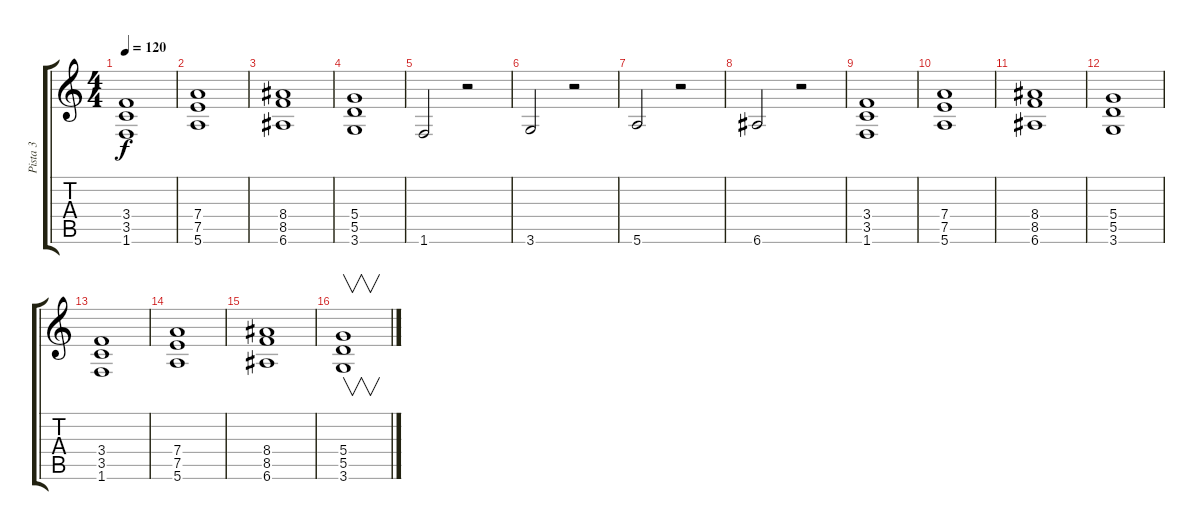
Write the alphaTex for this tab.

\track ("Pista 3" "Pista 3") {instrument acousticguitarnylon}
\staff {score tabs}
\tuning (E4 B3 G3 D3 A2 E2) {hide}
\ts (4 4)
\tempo 120
\clef g2
\ks c
(3.4 3.5 1.6).1{dy f} |
(7.4 7.5 5.6).1 |
(8.4 8.5 6.6).1 |
(5.4 5.5 3.6).1 |
1.6.2 r.2 |
3.6.2 r.2 |
5.6.2 r.2 |
6.6.2 r.2 |
(3.4 3.5 1.6).1{volume 12} |
(7.4 7.5 5.6).1 |
(8.4 8.5 6.6).1 |
(5.4 5.5 3.6).1 |
(3.4 3.5 1.6).1 |
(7.4 7.5 5.6).1 |
(8.4 8.5 6.6).1 |
(5.4 5.5 3.6).1{v}
